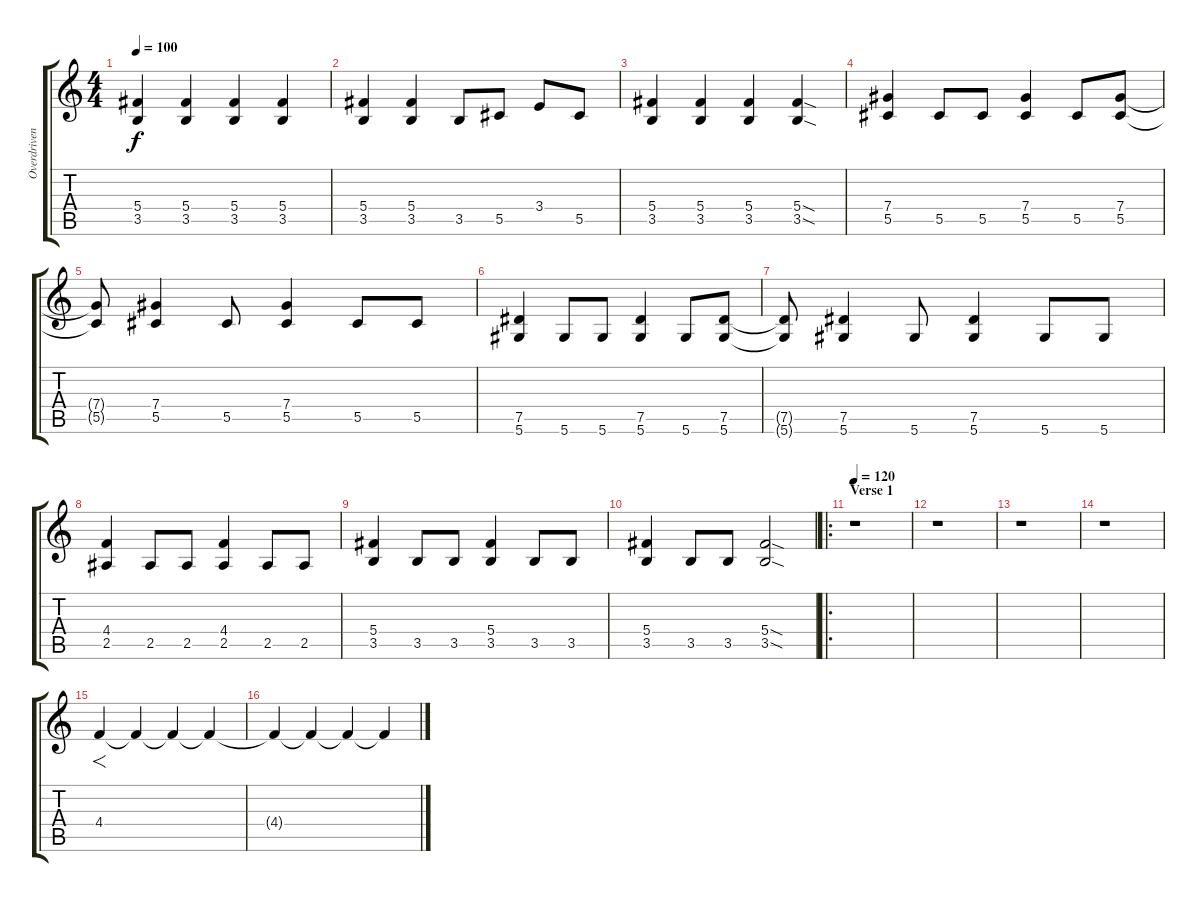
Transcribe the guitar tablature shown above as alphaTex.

\track ("Overdriven Guitar" "Overdriven") {instrument overdrivenguitar}
\staff {score tabs}
\tuning (Eb4 Bb3 Gb3 Db3 Ab2 Eb2) {hide}
\ts (4 4)
\tempo 100
\clef g2
\ks c
(5.4 3.5).4{dy f} (5.4 3.5).4 (5.4 3.5).4 (5.4 3.5).4 |
(5.4 3.5).4 (5.4 3.5).4 3.5.8 5.5.8 3.4.8 5.5.8 |
(5.4 3.5).4 (5.4 3.5).4 (5.4 3.5).4 (5.4{sod} 3.5{sod}).4 |
(7.4 5.5).4 5.5.8 5.5.8 (7.4 5.5).4 5.5.8 (7.4 5.5).8 |
(7.4{t} 5.5{t}).8 (7.4 5.5).4 5.5.8 (7.4 5.5).4 5.5.8 5.5.8 |
(7.5 5.6).4 5.6.8 5.6.8 (7.5 5.6).4 5.6.8 (7.5 5.6).8 |
(7.5{t} 5.6{t}).8 (7.5 5.6).4 5.6.8 (7.5 5.6).4 5.6.8 5.6.8 |
(4.4 2.5).4 2.5.8 2.5.8 (4.4 2.5).4 2.5.8 2.5.8 |
(5.4 3.5).4 3.5.8 3.5.8 (5.4 3.5).4 3.5.8 3.5.8 |
(5.4 3.5).4 3.5.8 3.5.8 (5.4{sod} 3.5{sod}).2 |
\ro
\section ("" "Verse 1")
\tempo 120
r.1 |
r.1 |
r.1 |
r.1 |
4.4.4{f} 4.4{t}.4 4.4{t}.4 4.4{t}.4 |
4.4{t}.4 4.4{t}.4 4.4{t}.4 4.4{t}.4
